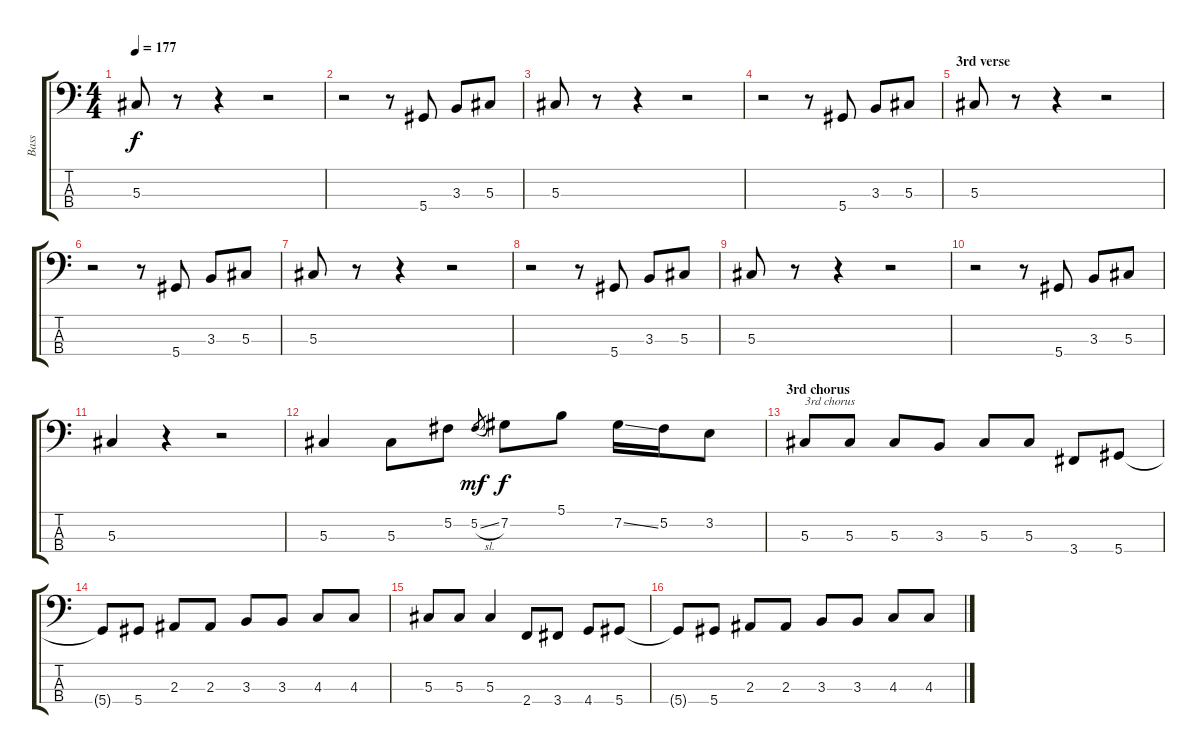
\track ("Bass" "Bass") {instrument electricbassfinger}
\staff {score tabs}
\tuning (Gb2 Db2 Ab1 Eb1) {hide}
\ts (4 4)
\tempo 177
\clef f4
\ks c
5.3.8{dy f} r.8 r.4 r.2 |
r.2 r.8 5.4.8 3.3.8 5.3.8 |
5.3.8 r.8 r.4 r.2 |
r.2 r.8 5.4.8 3.3.8 5.3.8 |
\section ("" "3rd verse")
5.3.8 r.8 r.4 r.2 |
r.2 r.8 5.4.8 3.3.8 5.3.8 |
5.3.8 r.8 r.4 r.2 |
r.2 r.8 5.4.8 3.3.8 5.3.8 |
5.3.8 r.8 r.4 r.2 |
r.2 r.8 5.4.8 3.3.8 5.3.8 |
5.3.4 r.4 r.2 |
5.3.4 5.3.8 5.2.8 5.2{sl}.8{gr dy mf} 7.2.8{dy f} 5.1.8 7.2{ss}.16 5.2.16 3.2.8 |
\section ("" "3rd chorus")
5.3.8{txt "3rd chorus"} 5.3.8 5.3.8 3.3.8 5.3.8 5.3.8 3.4.8 5.4.8 |
5.4{t}.8 5.4.8 2.3.8 2.3.8 3.3.8 3.3.8 4.3.8 4.3.8 |
5.3.8 5.3.8 5.3.4 2.4.8 3.4.8 4.4.8 5.4.8 |
5.4{t}.8 5.4.8 2.3.8 2.3.8 3.3.8 3.3.8 4.3.8 4.3.8
